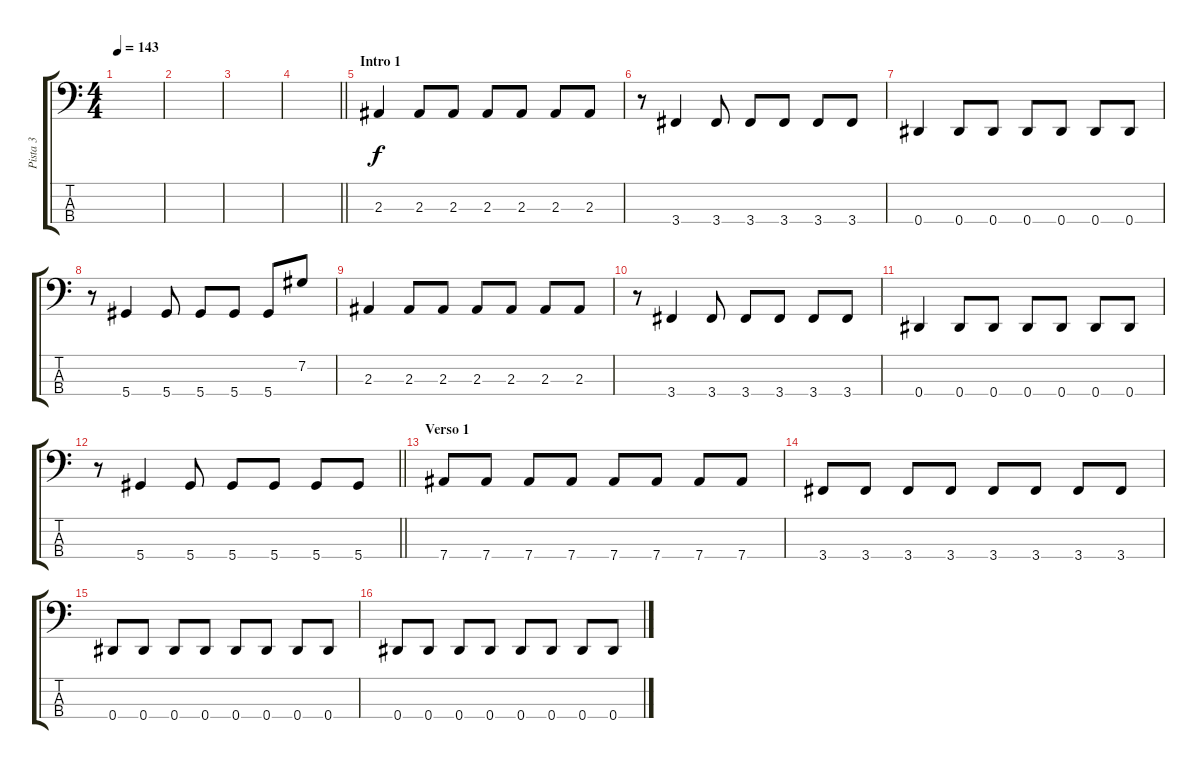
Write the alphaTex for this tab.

\track ("Pista 3" "Pista 3") {instrument electricbasspick}
\staff {score tabs}
\tuning (Gb2 Db2 Ab1 Eb1) {hide}
\ts (4 4)
\tempo 143
\clef f4
\ks c
|
|
|
\barLineRight lightlight
|
\section ("" "Intro 1")
2.3.4 2.3.8 2.3.8 2.3.8 2.3.8 2.3.8 2.3.8 |
r.8 3.4.4 3.4.8 3.4.8 3.4.8 3.4.8 3.4.8 |
0.4.4 0.4.8 0.4.8 0.4.8 0.4.8 0.4.8 0.4.8 |
r.8 5.4.4 5.4.8 5.4.8 5.4.8 5.4.8 7.2.8 |
2.3.4 2.3.8 2.3.8 2.3.8 2.3.8 2.3.8 2.3.8 |
r.8 3.4.4 3.4.8 3.4.8 3.4.8 3.4.8 3.4.8 |
0.4.4 0.4.8 0.4.8 0.4.8 0.4.8 0.4.8 0.4.8 |
\barLineRight lightlight
r.8 5.4.4 5.4.8 5.4.8 5.4.8 5.4.8 5.4.8 |
\section ("" "Verso 1")
7.4.8 7.4.8 7.4.8 7.4.8 7.4.8 7.4.8 7.4.8 7.4.8 |
3.4.8 3.4.8 3.4.8 3.4.8 3.4.8 3.4.8 3.4.8 3.4.8 |
0.4.8 0.4.8 0.4.8 0.4.8 0.4.8 0.4.8 0.4.8 0.4.8 |
0.4.8 0.4.8 0.4.8 0.4.8 0.4.8 0.4.8 0.4.8 0.4.8
